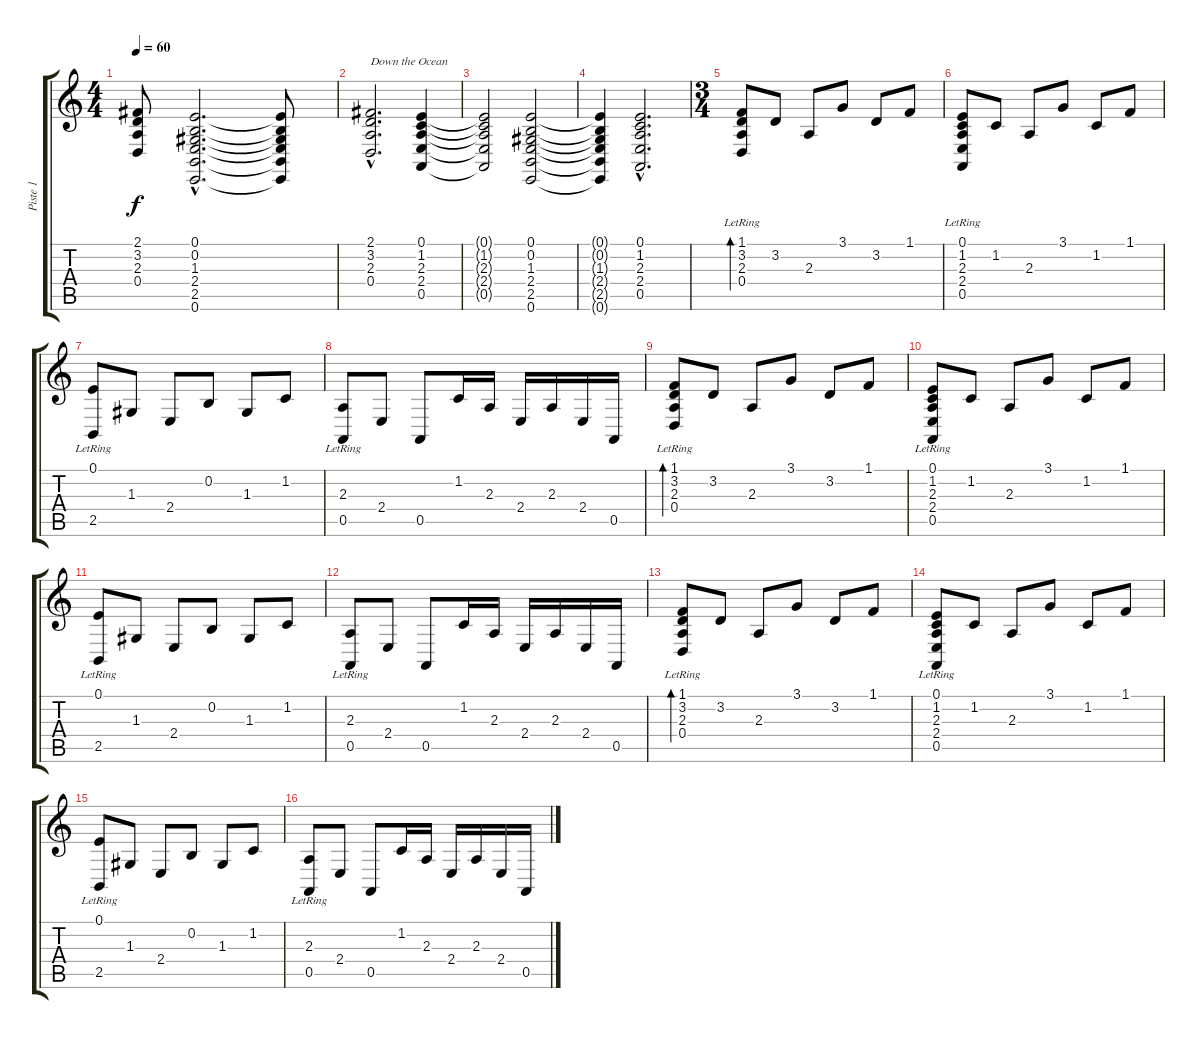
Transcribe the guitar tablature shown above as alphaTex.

\track ("Piste 1" "Piste 1") {instrument acousticgrandpiano}
\staff {score tabs}
\tuning (E4 B3 G3 D3 A2 E2) {hide}
\ts (4 4)
\tempo 60
\clef g2
\ks c
(2.1 3.2 2.3 0.4).8{dy f} (0.1{hac} 0.2{hac} 1.3{hac} 2.4{hac} 2.5{hac} 0.6{hac}).2{d} (0.1{t} 0.2{t} 1.3{t} 2.4{t} 2.5{t} 0.6{t}).8 |
(2.1{hac} 3.2{hac} 2.3{hac} 0.4{hac}).2{d txt "Down the Ocean"} (0.1 1.2 2.3 2.4 0.5).4 |
(0.1{t} 1.2{t} 2.3{t} 2.4{t} 0.5{t}).2 (0.1 0.2 1.3 2.4 2.5 0.6).2 |
(0.1{t} 0.2{t} 1.3{t} 2.4{t} 2.5{t} 0.6{t}).4 (0.1{hac} 1.2{hac} 2.3{hac} 2.4{hac} 0.5{hac}).2{d} |
\ts (3 4)
(1.1{lr} 3.2 2.3 0.4{lr}).8{bd 120} 3.2.8 2.3.8 3.1.8 3.2.8 1.1.8 |
(0.1{lr} 1.2 2.3 2.4 0.5{lr}).8 1.2.8 2.3.8 3.1.8 1.2.8 1.1.8 |
(0.1{lr} 2.5{lr}).8 1.3.8 2.4.8 0.2.8 1.3.8 1.2.8 |
(2.3{lr} 0.5{lr}).8 2.4.8 0.5.8 1.2.16 2.3.16 2.4.16 2.3.16 2.4.16 0.5.16 |
(1.1{lr} 3.2 2.3 0.4{lr}).8{bd 120} 3.2.8 2.3.8 3.1.8 3.2.8 1.1.8 |
(0.1{lr} 1.2 2.3 2.4 0.5{lr}).8 1.2.8 2.3.8 3.1.8 1.2.8 1.1.8 |
(0.1{lr} 2.5{lr}).8 1.3.8 2.4.8 0.2.8 1.3.8 1.2.8 |
(2.3{lr} 0.5{lr}).8 2.4.8 0.5.8 1.2.16 2.3.16 2.4.16 2.3.16 2.4.16 0.5.16 |
(1.1{lr} 3.2 2.3 0.4{lr}).8{bd 120} 3.2.8 2.3.8 3.1.8 3.2.8 1.1.8 |
(0.1{lr} 1.2 2.3 2.4 0.5{lr}).8 1.2.8 2.3.8 3.1.8 1.2.8 1.1.8 |
(0.1{lr} 2.5{lr}).8 1.3.8 2.4.8 0.2.8 1.3.8 1.2.8 |
(2.3{lr} 0.5{lr}).8 2.4.8 0.5.8 1.2.16 2.3.16 2.4.16 2.3.16 2.4.16 0.5.16
